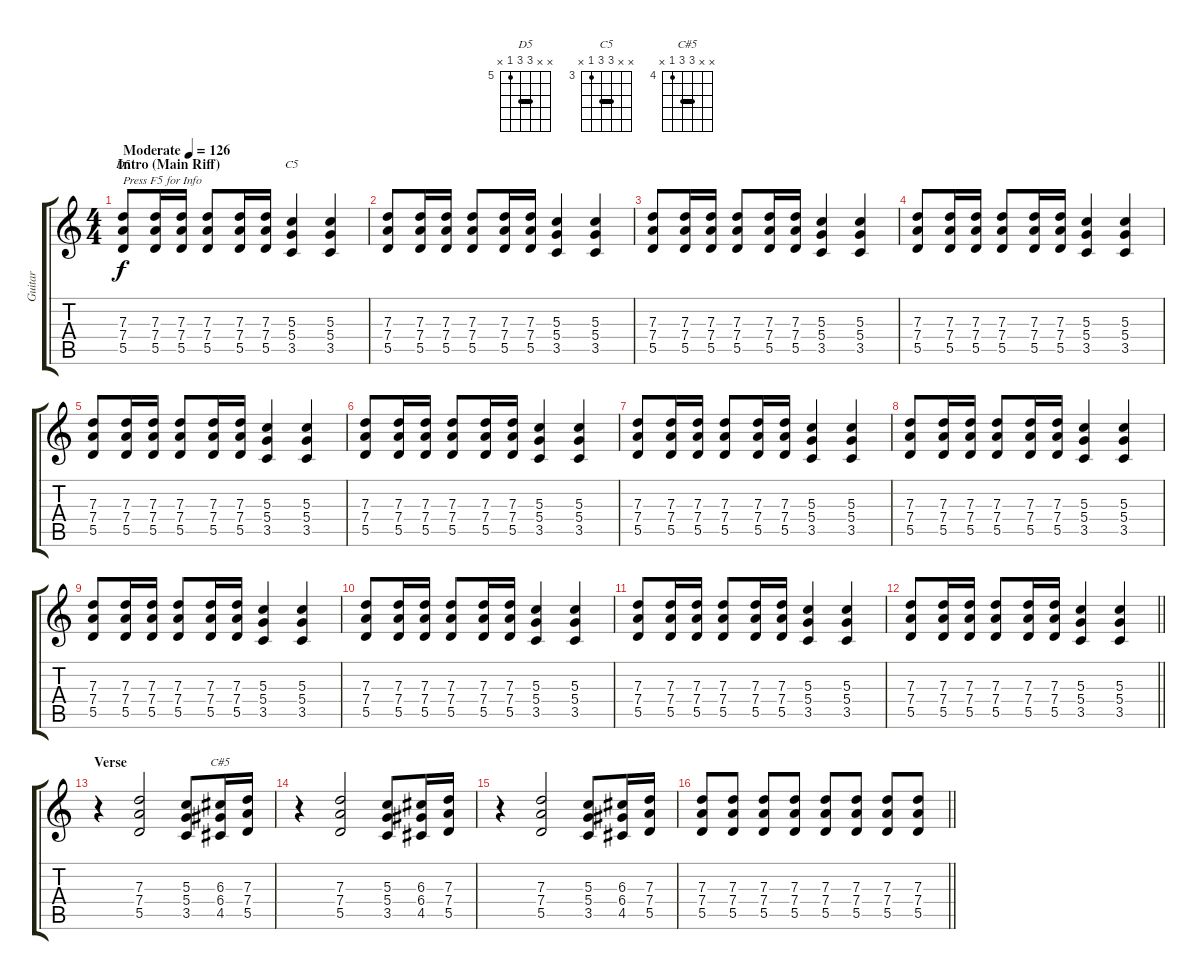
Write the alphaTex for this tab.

\track ("Guitar" "Guitar") {instrument electricguitarclean}
\staff {score tabs}
\tuning (E4 B3 G3 D3 A2 E2) {hide}
\chord ("D5" x x 7 7 5 x) {firstfret 5 barre 7}
\chord ("C5" x x 5 5 3 x) {firstfret 3 barre 5}
\chord ("C#5" x x 6 6 4 x) {firstfret 4 barre 6}
\ts (4 4)
\section ("" "Intro (Main Riff)")
\tempo (126 "Moderate")
\clef g2
\ks c
(7.3 7.4 5.5).8{ch "D5" txt "Press F5 for Info" dy f instrument electricguitarclean} (7.3 7.4 5.5).16 (7.3 7.4 5.5).16 (7.3 7.4 5.5).8 (7.3 7.4 5.5).16 (7.3 7.4 5.5).16 (5.3 5.4 3.5).4{ch "C5"} (5.3 5.4 3.5).4 |
(7.3 7.4 5.5).8 (7.3 7.4 5.5).16 (7.3 7.4 5.5).16 (7.3 7.4 5.5).8 (7.3 7.4 5.5).16 (7.3 7.4 5.5).16 (5.3 5.4 3.5).4 (5.3 5.4 3.5).4 |
(7.3 7.4 5.5).8 (7.3 7.4 5.5).16 (7.3 7.4 5.5).16 (7.3 7.4 5.5).8 (7.3 7.4 5.5).16 (7.3 7.4 5.5).16 (5.3 5.4 3.5).4 (5.3 5.4 3.5).4 |
(7.3 7.4 5.5).8 (7.3 7.4 5.5).16 (7.3 7.4 5.5).16 (7.3 7.4 5.5).8 (7.3 7.4 5.5).16 (7.3 7.4 5.5).16 (5.3 5.4 3.5).4 (5.3 5.4 3.5).4 |
(7.3 7.4 5.5).8 (7.3 7.4 5.5).16 (7.3 7.4 5.5).16 (7.3 7.4 5.5).8 (7.3 7.4 5.5).16 (7.3 7.4 5.5).16 (5.3 5.4 3.5).4 (5.3 5.4 3.5).4 |
(7.3 7.4 5.5).8 (7.3 7.4 5.5).16 (7.3 7.4 5.5).16 (7.3 7.4 5.5).8 (7.3 7.4 5.5).16 (7.3 7.4 5.5).16 (5.3 5.4 3.5).4 (5.3 5.4 3.5).4 |
(7.3 7.4 5.5).8 (7.3 7.4 5.5).16 (7.3 7.4 5.5).16 (7.3 7.4 5.5).8 (7.3 7.4 5.5).16 (7.3 7.4 5.5).16 (5.3 5.4 3.5).4 (5.3 5.4 3.5).4 |
(7.3 7.4 5.5).8 (7.3 7.4 5.5).16 (7.3 7.4 5.5).16 (7.3 7.4 5.5).8 (7.3 7.4 5.5).16 (7.3 7.4 5.5).16 (5.3 5.4 3.5).4 (5.3 5.4 3.5).4 |
(7.3 7.4 5.5).8 (7.3 7.4 5.5).16 (7.3 7.4 5.5).16 (7.3 7.4 5.5).8 (7.3 7.4 5.5).16 (7.3 7.4 5.5).16 (5.3 5.4 3.5).4 (5.3 5.4 3.5).4 |
(7.3 7.4 5.5).8 (7.3 7.4 5.5).16 (7.3 7.4 5.5).16 (7.3 7.4 5.5).8 (7.3 7.4 5.5).16 (7.3 7.4 5.5).16 (5.3 5.4 3.5).4 (5.3 5.4 3.5).4 |
(7.3 7.4 5.5).8 (7.3 7.4 5.5).16 (7.3 7.4 5.5).16 (7.3 7.4 5.5).8 (7.3 7.4 5.5).16 (7.3 7.4 5.5).16 (5.3 5.4 3.5).4 (5.3 5.4 3.5).4 |
\barLineRight lightlight
(7.3 7.4 5.5).8 (7.3 7.4 5.5).16 (7.3 7.4 5.5).16 (7.3 7.4 5.5).8 (7.3 7.4 5.5).16 (7.3 7.4 5.5).16 (5.3 5.4 3.5).4 (5.3 5.4 3.5).4 |
\section ("" "Verse")
r.4 (7.3 7.4 5.5).2 (5.3 5.4 3.5).8 (6.3 6.4 4.5).16{ch "C#5"} (7.3 7.4 5.5).16 |
r.4 (7.3 7.4 5.5).2 (5.3 5.4 3.5).8 (6.3 6.4 4.5).16 (7.3 7.4 5.5).16 |
r.4 (7.3 7.4 5.5).2 (5.3 5.4 3.5).8 (6.3 6.4 4.5).16 (7.3 7.4 5.5).16 |
\barLineRight lightlight
(7.3 7.4 5.5).8 (7.3 7.4 5.5).8 (7.3 7.4 5.5).8 (7.3 7.4 5.5).8 (7.3 7.4 5.5).8 (7.3 7.4 5.5).8 (7.3 7.4 5.5).8 (7.3 7.4 5.5).8
